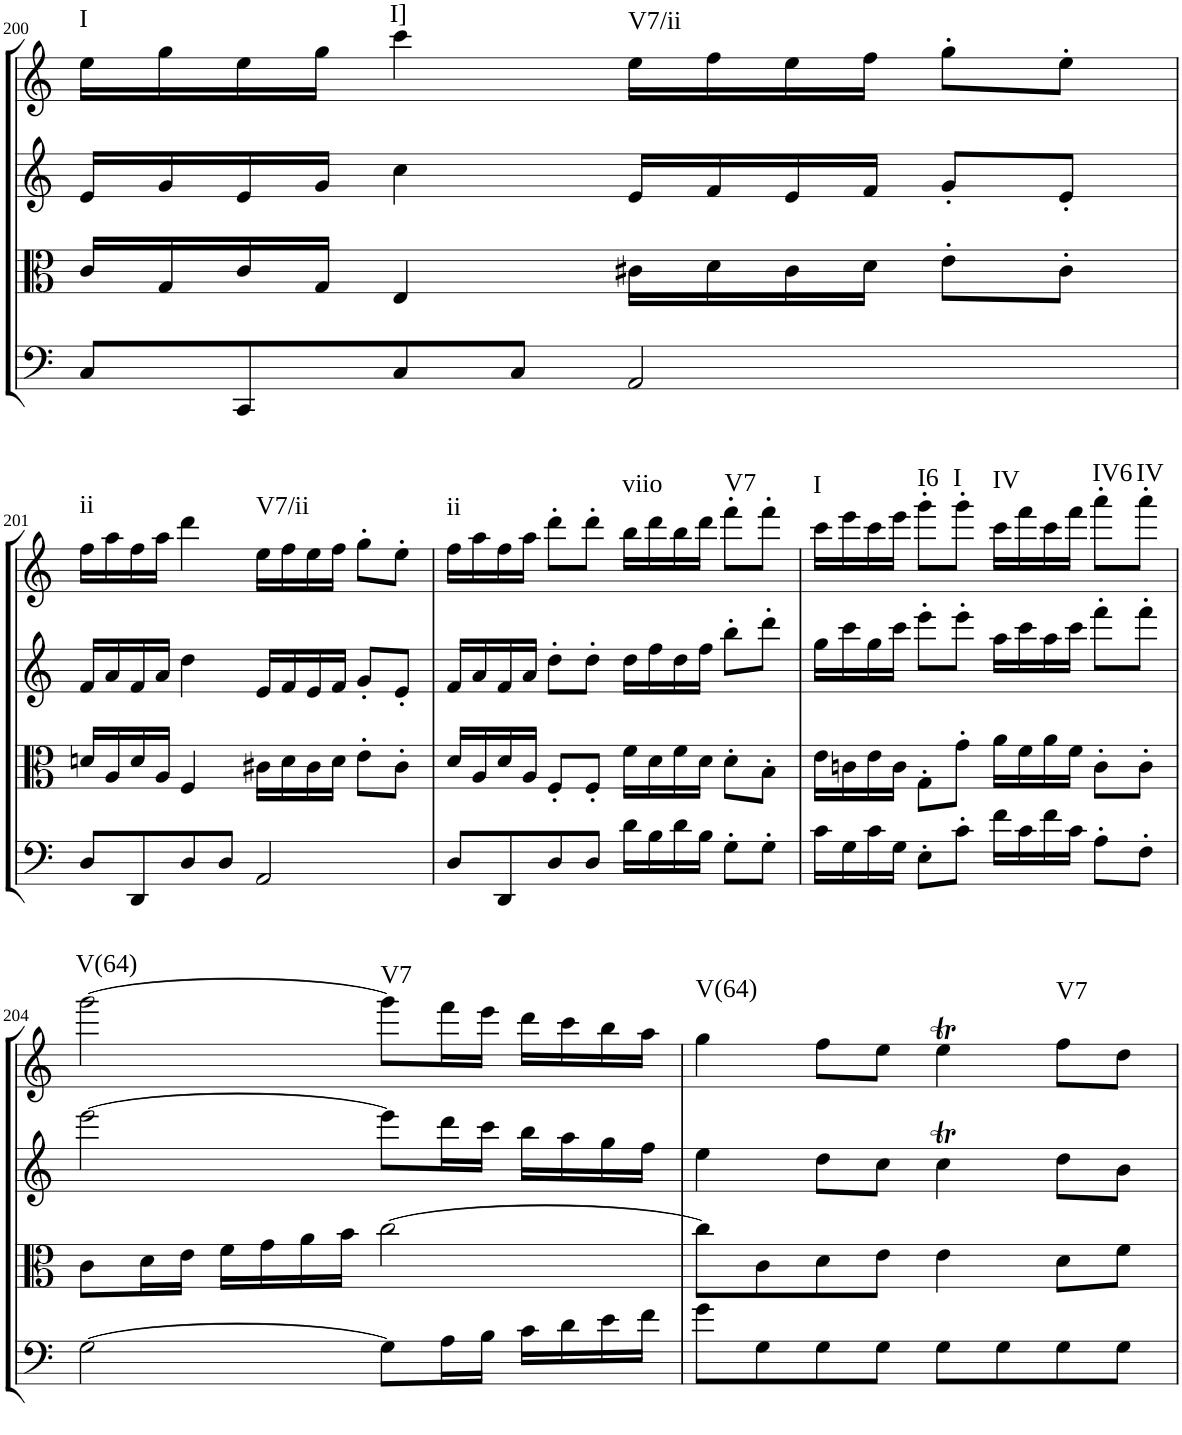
**kern	**kern	**kern	**kern	**harte
*part4	*part3	*part2	*part1	*part1
*staff4	*staff3	*staff2	*staff1	*
*I"Cello	*I"Viola	*I"2nd Violin	*I"1st Violin	*
*	*I'Vla	*I'Vln	*I'Vln	*
!!LO:PB:g=z
*clefF4	*clefC3	*clefG2	*clefG2	*
*k[]	*k[]	*k[]	*k[]	*
*M4/4	*M4/4	*M4/4	*M4/4	*
*met(c)	*met(c)	*met(c)	*met(c)	*
=200	=200	=200	=200	=200
!	!	!	!	!LO:H:kt=I
8C/L	16c/LL	16e/LL	16ee\LL	N
.	16G/	16g/	16gg\	.
8CC/	16c/	16e/	16ee\	.
.	16G/JJ	16g/JJ	16gg\JJ	.
!	!	!	!	!LO:H:kt=I]
8C/	4E/	4cc\	4ccc\	N
8C/J	.	.	.	.
!	!	!	!	!LO:H:kt=V7/ii
2AA/	16c#X\LL	16e/LL	16ee\LL	N
.	16d\	16f/	16ff\	.
.	16c#\	16e/	16ee\	.
.	16d\JJ	16f/JJ	16ff\JJ	.
.	8e'\L	8g'/L	8gg'\L	.
.	8c#'\J	8e'/J	8ee'\J	.
!!LO:LB:g=z
=201	=201	=201	=201	=201
!	!	!	!	!LO:H:kt=ii
8D/L	16dn/LL	16f/LL	16ff\LL	N
.	16A/	16a/	16aa\	.
8DD/	16d/	16f/	16ff\	.
.	16A/JJ	16a/JJ	16aa\JJ	.
8D/	4F/	4dd\	4ddd\	.
8D/J	.	.	.	.
!	!	!	!	!LO:H:kt=V7/ii
2AA/	16c#X\LL	16e/LL	16ee\LL	N
.	16d\	16f/	16ff\	.
.	16c#\	16e/	16ee\	.
.	16d\JJ	16f/JJ	16ff\JJ	.
.	8e'\L	8g'/L	8gg'\L	.
.	8c#'\J	8e'/J	8ee'\J	.
=202	=202	=202	=202	=202
!	!	!	!	!LO:H:kt=ii
8D/L	16d/LL	16f/LL	16ff\LL	N
.	16A/	16a/	16aa\	.
8DD/	16d/	16f/	16ff\	.
.	16A/JJ	16a/JJ	16aa\JJ	.
8D/	8F'/L	8dd'\L	8ddd'\L	.
8D/J	8F'/J	8dd'\J	8ddd'\J	.
!	!	!	!	!LO:H:kt=viio
16d\LL	16f\LL	16dd\LL	16bb\LL	N
16B\	16d\	16ff\	16ddd\	.
16d\	16f\	16dd\	16bb\	.
16B\JJ	16d\JJ	16ff\JJ	16ddd\JJ	.
!	!	!	!	!LO:H:kt=V7
8G'\L	8d'\L	8bb'\L	8fff'\L	N
8G'\J	8B'\J	8ddd'\J	8fff'\J	.
=203	=203	=203	=203	=203
!	!	!	!	!LO:H:kt=I
16c\LL	16e\LL	16gg\LL	16ccc\LL	N
16G\	16cn\	16ccc\	16eee\	.
16c\	16e\	16gg\	16ccc\	.
16G\JJ	16c\JJ	16ccc\JJ	16eee\JJ	.
!	!	!	!	!LO:H:kt=I6
8E'\L	8G'\L	8eee'\L	8ggg'\L	N
!	!	!	!	!LO:H:kt=I
8c'\J	8g'\J	8eee'\J	8ggg'\J	N
!	!	!	!	!LO:H:kt=IV
16f\LL	16a\LL	16aa\LL	16ccc\LL	N
16c\	16f\	16ccc\	16fff\	.
16f\	16a\	16aa\	16ccc\	.
16c\JJ	16f\JJ	16ccc\JJ	16fff\JJ	.
!	!	!	!	!LO:H:kt=IV6
8A'\L	8c'\L	8fff'\L	8aaa'\L	N
!	!	!	!	!LO:H:kt=IV
8F'\J	8c'\J	8fff'\J	8aaa'\J	N
!!LO:LB:g=z
=204	=204	=204	=204	=204
!	!	!	!	!LO:H:kt=V(64)
[2G\	8c\L	[2eee\	[2ggg\	N
.	16d\L	.	.	.
.	16e\JJ	.	.	.
.	16f\LL	.	.	.
.	16g\	.	.	.
.	16a\	.	.	.
.	16b\JJ	.	.	.
!	!	!	!	!LO:H:kt=V7
8G\L]	[2cc\	8eee\L]	8ggg\L]	N
16A\L	.	16ddd\L	16fff\L	.
16B\JJ	.	16ccc\JJ	16eee\JJ	.
16c\LL	.	16bb\LL	16ddd\LL	.
16d\	.	16aa\	16ccc\	.
16e\	.	16gg\	16bb\	.
16f\JJ	.	16ff\JJ	16aa\JJ	.
=205	=205	=205	=205	=205
!	!	!	!	!LO:H:kt=V(64)
8g\L	8cc\L]	4ee\	4gg\	N
8G\	8c\	.	.	.
8G\	8d\	8dd\L	8ff\L	.
8G\J	8e\J	8cc\J	8ee\J	.
8G\L	4e\	4ccT\	4eet\	.
8G\	.	.	.	.
!	!	!	!	!LO:H:kt=V7
8G\	8d\L	8dd\L	8ff\L	N
8G\J	8f\J	8b\J	8dd\J	.
=	=	=	=	=
*-	*-	*-	*-	*-
